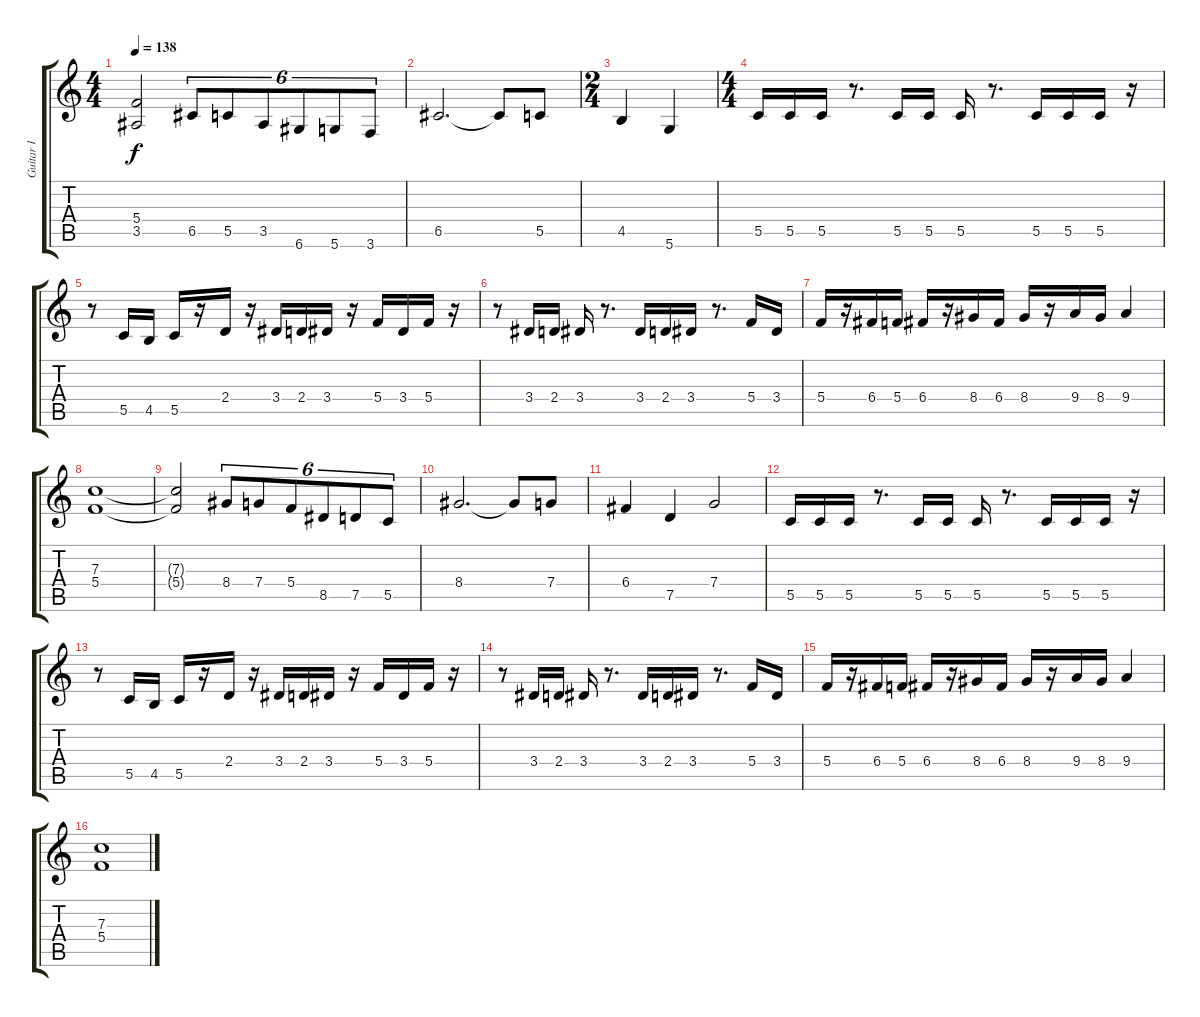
\track ("Guitar I" "Guitar I") {instrument distortionguitar}
\staff {score tabs}
\tuning (D4 A3 F3 C3 G2 D2) {hide}
\ts (4 4)
\tempo 138
\clef g2
\ks c
(5.4{t} 3.5{t}).2{dy f} 6.5.8{tu (6 4)} 5.5.8{tu (6 4)} 3.5.8{tu (6 4)} 6.6.8{tu (6 4)} 5.6.8{tu (6 4)} 3.6.8{tu (6 4)} |
6.5.2{d} 6.5{t}.8 5.5.8 |
\ts (2 4)
4.5.4 5.6.4 |
\ts (4 4)
5.5.16 5.5.16 5.5.16 r.8{d} 5.5.16 5.5.16 5.5.16 r.8{d} 5.5.16 5.5.16 5.5.16 r.16 |
r.8 5.5.16 4.5.16 5.5.16 r.16 2.4.16 r.16 3.4.16 2.4.16 3.4.16 r.16 5.4.16 3.4.16 5.4.16 r.16 |
r.8 3.4.16 2.4.16 3.4.16 r.8{d} 3.4.16 2.4.16 3.4.16 r.8{d} 5.4.16 3.4.16 |
5.4.16 r.16 6.4.16 5.4.16 6.4.16 r.16 8.4.16 6.4.16 8.4.16 r.16 9.4.16 8.4.16 9.4.4 |
(7.3 5.4).1 |
(7.3{t} 5.4{t}).2 8.4.8{tu (6 4)} 7.4.8{tu (6 4)} 5.4.8{tu (6 4)} 8.5.8{tu (6 4)} 7.5.8{tu (6 4)} 5.5.8{tu (6 4)} |
8.4.2{d} 8.4{t}.8 7.4.8 |
6.4.4 7.5.4 7.4.2 |
5.5.16 5.5.16 5.5.16 r.8{d} 5.5.16 5.5.16 5.5.16 r.8{d} 5.5.16 5.5.16 5.5.16 r.16 |
r.8 5.5.16 4.5.16 5.5.16 r.16 2.4.16 r.16 3.4.16 2.4.16 3.4.16 r.16 5.4.16 3.4.16 5.4.16 r.16 |
r.8 3.4.16 2.4.16 3.4.16 r.8{d} 3.4.16 2.4.16 3.4.16 r.8{d} 5.4.16 3.4.16 |
5.4.16 r.16 6.4.16 5.4.16 6.4.16 r.16 8.4.16 6.4.16 8.4.16 r.16 9.4.16 8.4.16 9.4.4 |
(7.3 5.4).1
